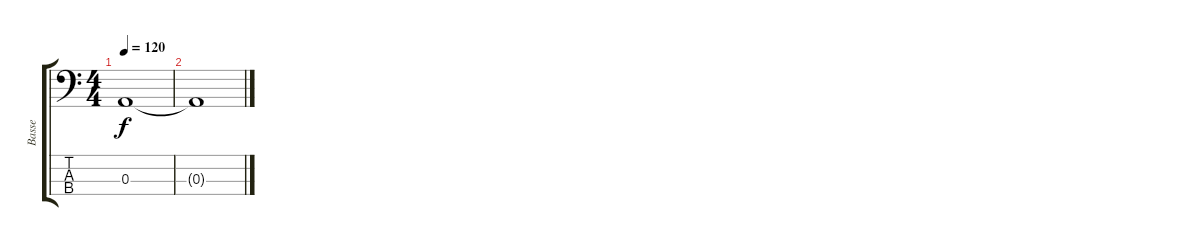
\track ("Basse" "Basse") {instrument electricbassfinger}
\staff {score tabs}
\tuning (G2 D2 A1 E1) {hide}
\ts (4 4)
\tempo 120
\clef f4
\ks c
0.3.1{dy f} |
0.3{t}.1
